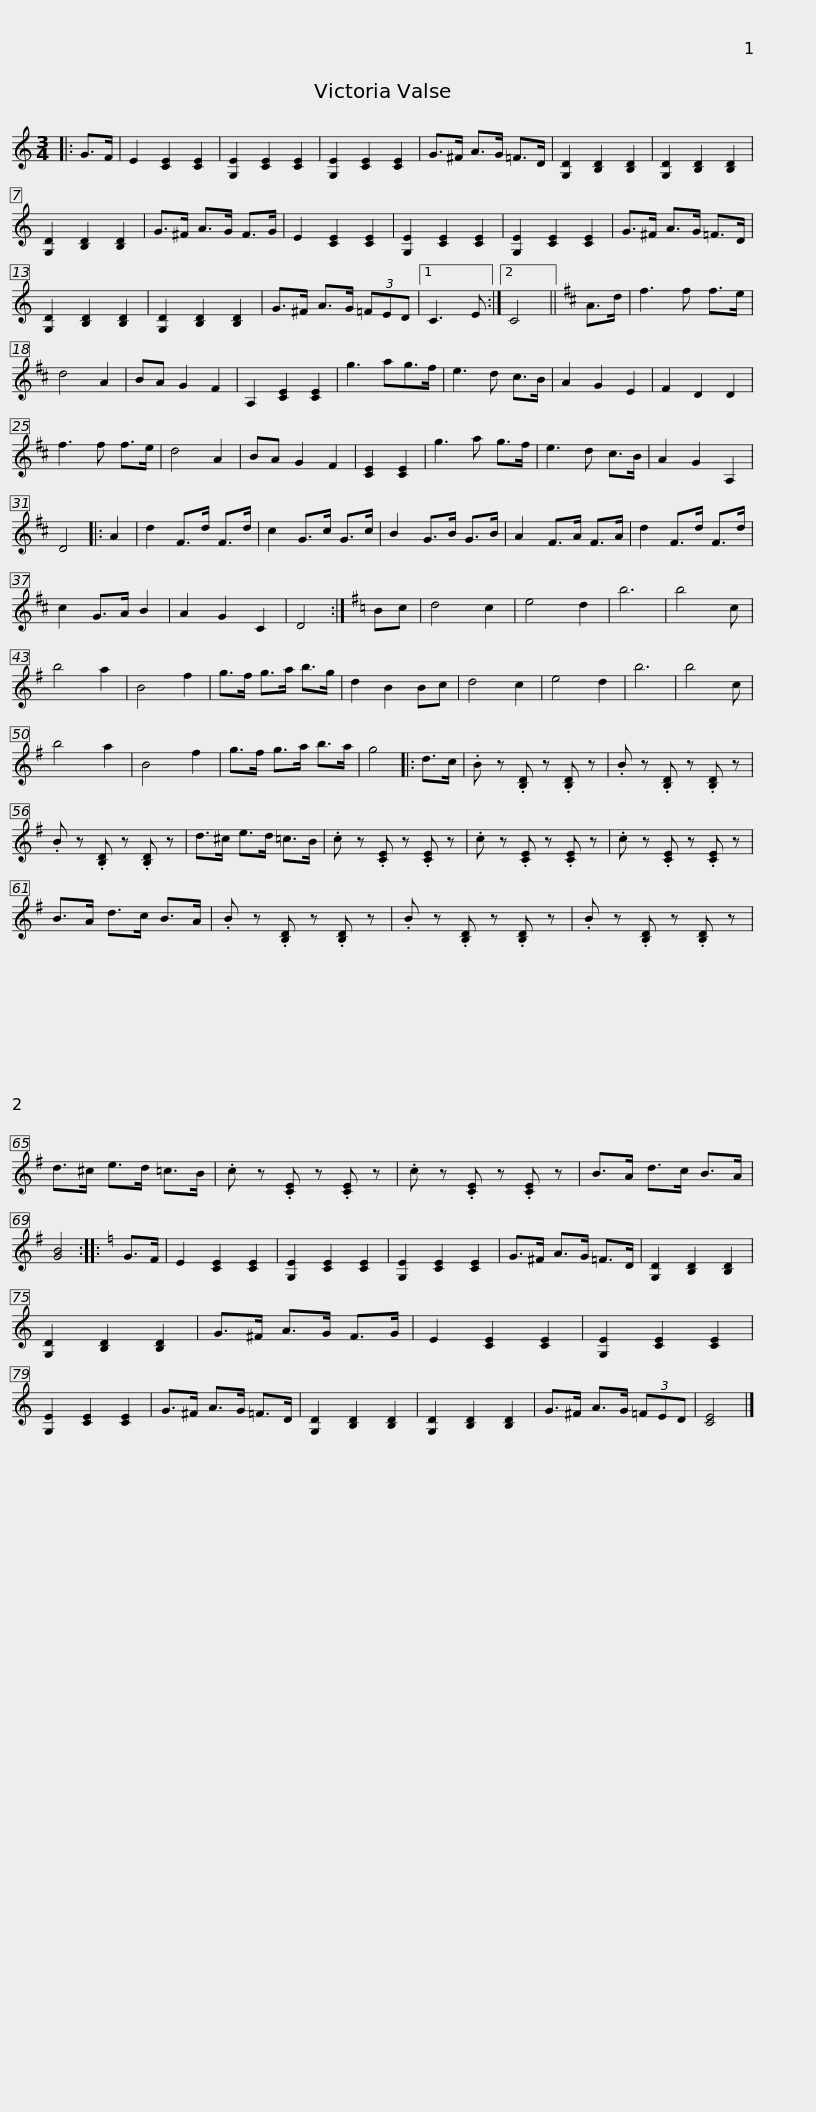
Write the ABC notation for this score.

X:1
L:1/8
M:3/4
I:linebreak $
K:C
V:1 treble
V:1
|: G>F | E2 [CE]2 [CE]2 | [G,E]2 [CE]2 [CE]2 | [G,E]2 [CE]2 [CE]2 | G>^F A>G =F>D | %5
 [G,D]2 [B,D]2 [B,D]2 | [G,D]2 [B,D]2 [B,D]2 | [G,D]2 [B,D]2 [B,D]2 | G>^F A>G F>G |$ E2 [CE]2 [CE]2 | %10
 [G,E]2 [CE]2 [CE]2 | [G,E]2 [CE]2 [CE]2 | G>^F A>G =F>D | [G,D]2 [B,D]2 [B,D]2 | [G,D]2 [B,D]2 [B,D]2 | %15
 G>^F A>G (3=FED |1 C3 E :|2 C4 ||$[K:D] A>d | f3 f f>e | %20
 d4 A2 | BA G2 F2 | A,2 [CE]2 [CE]2 | g3 ag>f | e3 d c>B | %25
 A2 G2 E2 | F2 D2 D2 | f3 f f>e | d4 A2 |$ BA G2 F2 | %30
 [CE]2 [CE]2 | g3 a g>f | e3 d c>B | A2 G2 A,2 | D4 |: %35
 A2 | d2 F>d F>d | c2 G>c G>c | B2 G>B G>B |$ A2 F>A F>A | %40
 d2 F>d F>d | c2 G>A B2 | A2 G2 C2 | D4 :|[K:G] Bc | %45
 d4 c2 | e4 d2 | b6 | b4 c | b4 a2 | %50
 B4 f2 |$ g>f g>a b>g | d2 B2 Bc | d4 c2 | e4 d2 | %55
 b6 | b4 c | b4 a2 | B4 f2 | g>f g>a b>a | %60
 g4 |: d>c |$ .B z .[B,D] z .[B,D] z | .B z .[B,D] z .[B,D] z | .B z .[B,D] z .[B,D] z | %65
 d>^c e>d =c>B | .c z .[CE] z .[CE] z | .c z .[CE] z .[CE] z |$ .c z .[CE] z .[CE] z | B>A d>c B>A | %70
 .B z .[B,D] z .[B,D] z | .B z .[B,D] z .[B,D] z | .B z .[B,D] z .[B,D] z | d>^c e>d =c>B |$ .c z .[CE] z .[CE] z | %75
 .c z .[CE] z .[CE] z | B>A d>c B>A | [GB]4 ::[K:C] G>F | E2 [CE]2 [CE]2 | %80
 [G,E]2 [CE]2 [CE]2 | [G,E]2 [CE]2 [CE]2 |$ G>^F A>G =F>D | [G,D]2 [B,D]2 [B,D]2 | [G,D]2 [B,D]2 [B,D]2 | %85
 G>^F A>G F>G | E2 [CE]2 [CE]2 | [G,E]2 [CE]2 [CE]2 | [G,E]2 [CE]2 [CE]2 | G>^F A>G =F>D |$ %90
 [G,D]2 [B,D]2 [B,D]2 | [G,D]2 [B,D]2 [B,D]2 | G>^F A>G (3=FED | [CE]4 |] %94
